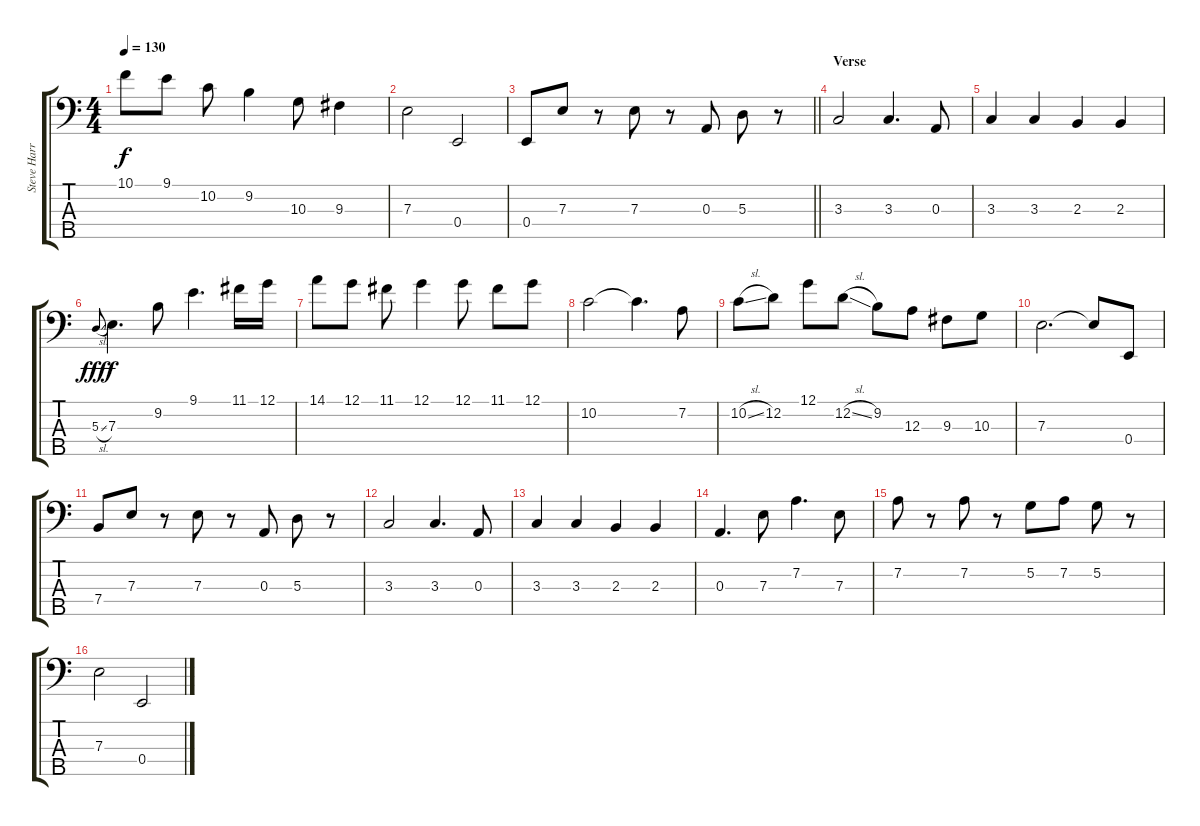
\track ("Steve Harris" "Steve Harr") {instrument electricbassfinger}
\staff {score tabs}
\tuning (G2 D2 A1 E1 B0) {hide}
\ts (4 4)
\tempo 130
\clef f4
\ks c
10.1.8{dy f} 9.1.8 10.2.8 9.2.4 10.3.8 9.3.4 |
7.3.2 0.4.2 |
\barLineRight lightlight
0.4.8 7.3.8 r.8 7.3.8 r.8 0.3.8 5.3.8 r.8 |
\section ("" "Verse")
3.3.2 3.3.4{d} 0.3.8 |
3.3.4 3.3.4 2.3.4 2.3.4 |
5.3{sl}.8{gr onbeat dy fff} 7.3.4{d dy f} 9.2.8 9.1.4{d} 11.1.16 12.1.16 |
14.1.8 12.1.8 11.1.8 12.1.4 12.1.8 11.1.8 12.1.8 |
10.2.2 10.2{t}.4{d} 7.2.8 |
10.2{sl}.8 12.2.8 12.1.8 12.2{sl}.8 9.2.8 12.3.8 9.3.8 10.3.8 |
7.3.2{d} 7.3{t}.8 0.4.8 |
7.4.8 7.3.8 r.8 7.3.8 r.8 0.3.8 5.3.8 r.8 |
3.3.2 3.3.4{d} 0.3.8 |
3.3.4 3.3.4 2.3.4 2.3.4 |
0.3.4{d} 7.3.8 7.2.4{d} 7.3.8 |
7.2.8 r.8 7.2.8 r.8 5.2.8 7.2.8 5.2.8 r.8 |
7.3.2 0.4.2
